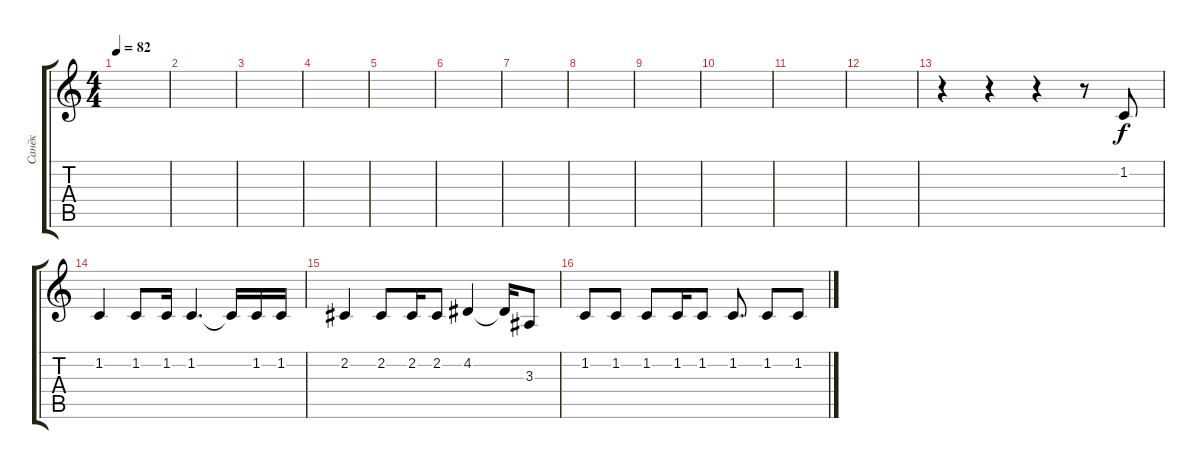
\track ("Санёк" "Санёк") {instrument pad4choir}
\staff {score tabs}
\tuning (E4 B3 G3 C3 G2 C2) {hide}
\ts (4 4)
\tempo 82
\clef g2
\ks c
|
|
|
|
|
|
|
|
|
|
|
|
r.4 r.4 r.4 r.8 1.2.8 |
1.2.4 1.2.8 1.2.16 1.2.4{d} 1.2{t}.16 1.2.16 1.2.16 |
2.2.4 2.2.8 2.2.16 2.2.8 4.2.4 4.2{t}.16 3.3.8 |
1.2.8 1.2.8 1.2.8 1.2.16 1.2.8 1.2.8{d} 1.2.8 1.2.8
